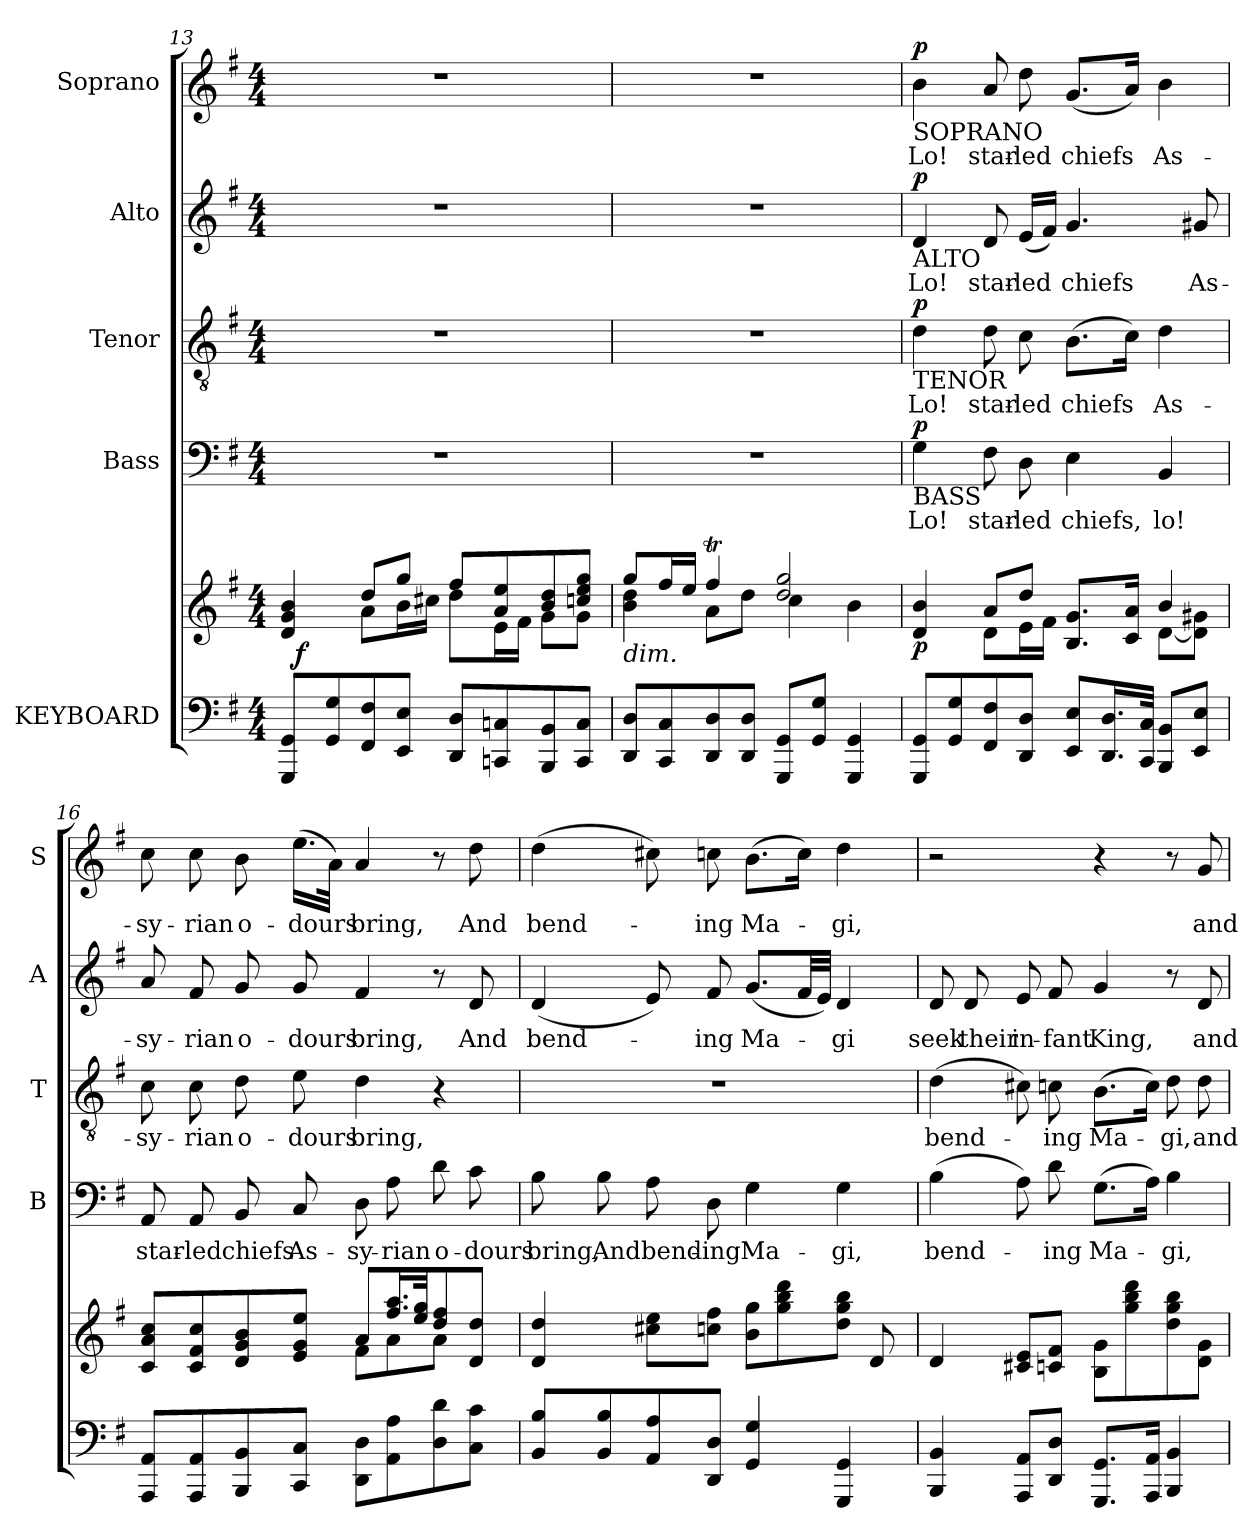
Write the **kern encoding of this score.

**kern	**kern	**dynam	**kern	**text	**dynam	**kern	**text	**dynam	**kern	**text	**dynam	**kern	**text	**dynam
*part5	*part5	*part5	*part4	*part4	*part4	*part3	*part3	*part3	*part2	*part2	*part2	*part1	*part1	*part1
*staff6	*staff5	*staff5/6	*staff4	*staff4	*staff4	*staff3	*staff3	*staff3	*staff2	*staff2	*staff2	*staff1	*staff1	*staff1
*I"KEYBOARD	*	*	*I"Bass	*	*	*I"Tenor	*	*	*I"Alto	*	*	*I"Soprano	*	*
*	*	*	*I'B	*	*	*I'T	*	*	*I'A	*	*	*I'S	*	*
*clefF4	*clefG2	*	*clefF4	*	*	*clefGv2	*	*	*clefG2	*	*	*clefG2	*	*
*k[f#]	*k[f#]	*	*k[f#]	*	*	*k[f#]	*	*	*k[f#]	*	*	*k[f#]	*	*
*G:	*G:	*	*G:	*	*	*G:	*	*	*G:	*	*	*G:	*	*
*M4/4	*M4/4	*	*M4/4	*	*	*M4/4	*	*	*M4/4	*	*	*M4/4	*	*
=13	=13	=13	=13	=13	=13	=13	=13	=13	=13	=13	=13	=13	=13	=13
*	*^	*	*	*	*	*	*	*	*	*	*	*	*	*
*	*	*^	*	*	*	*	*	*	*	*	*	*	*	*	*
8GGG/ 8GG/L	4d/ 4g/ 4b/	4ryy	32ryy	.	1r	.	.	1r	.	.	1r	.	.	1r	.	.
!	!	!	!	!LO:DY:b	!	!	!	!	!	!	!	!	!	!	!	!
.	.	.	2ryy	f	.	.	.	.	.	.	.	.	.	.	.	.
8GG/ 8G/	.	.	.	.	.	.	.	.	.	.	.	.	.	.	.	.
8FF#/ 8F#/	8dd/L	8a\L	.	.	.	.	.	.	.	.	.	.	.	.	.	.
8EE/ 8E/J	8gg/J	16b\L	.	.	.	.	.	.	.	.	.	.	.	.	.	.
.	.	16cc#X\JJ	.	.	.	.	.	.	.	.	.	.	.	.	.	.
8DD/ 8D/L	8ff#/L	8dd\L	.	.	.	.	.	.	.	.	.	.	.	.	.	.
.	.	.	4...ryy	.	.	.	.	.	.	.	.	.	.	.	.	.
8CCn/ 8Cn/	8a/ 8ee/	16e\L	.	.	.	.	.	.	.	.	.	.	.	.	.	.
.	.	16f#\JJ	.	.	.	.	.	.	.	.	.	.	.	.	.	.
8BBB/ 8BB/	8b/ 8dd/	8g\L	.	.	.	.	.	.	.	.	.	.	.	.	.	.
8CC/ 8C/J	8ccn/ 8ee/ 8gg/J	8g\J	.	.	.	.	.	.	.	.	.	.	.	.	.	.
=14	=14	=14	=14	=14	=14	=14	=14	=14	=14	=14	=14	=14	=14	=14	=14	=14
!	!LO:TX:b:i:t=dim.	!	!	!	!	!	!	!	!	!	!	!	!	!	!	!
*	*	*v	*v	*	*	*	*	*	*	*	*	*	*	*	*	*
8DD/ 8D/L	8gg/L	4b\ 4dd\	.	1r	.	.	1r	.	.	1r	.	.	1r	.	.
8CC/ 8C/	16ff#/L	.	.	.	.	.	.	.	.	.	.	.	.	.	.
.	16ee/JJ	.	.	.	.	.	.	.	.	.	.	.	.	.	.
8DD/ 8D/	4ff#t/	8a\L	.	.	.	.	.	.	.	.	.	.	.	.	.
8DD/ 8D/J	.	8dd\J	.	.	.	.	.	.	.	.	.	.	.	.	.
8GGG/ 8GG/L	2dd/ 2gg/	4cc\	.	.	.	.	.	.	.	.	.	.	.	.	.
8GG/ 8G/J	.	.	.	.	.	.	.	.	.	.	.	.	.	.	.
4GGG/ 4GG/	.	4b\	.	.	.	.	.	.	.	.	.	.	.	.	.
!!LO:PB:g=z
=15	=15	=15	=15	=15	=15	=15	=15	=15	=15	=15	=15	=15	=15	=15	=15
!	!	!	!	!	!	!	!	!	!	!	!	!	!LO:TX:b:t=SOPRANO	!	!
!	!	!	!	!	!	!	!	!	!	!LO:TX:b:t=ALTO	!	!	!	!	!
!	!	!	!	!	!	!	!LO:TX:b:t=TENOR	!	!	!	!	!	!	!	!
!	!	!	!	!LO:TX:b:t=BASS	!	!	!	!	!	!	!	!	!	!	!
!	!	!	!LO:DY:b	!	!	!LO:DY:a	!	!	!LO:DY:a	!	!	!LO:DY:a	!	!	!LO:DY:a
8GGG/ 8GG/L	4d/ 4b/	4ryy	p	4G\	Lo!	p	4d\	Lo!	p	4d/	Lo!	p	4b\	Lo!	p
8GG/ 8G/	.	.	.	.	.	.	.	.	.	.	.	.	.	.	.
8FF#/ 8F#/	8a/L	8d\L	.	8F#\	star-	.	8d\	star-	.	8d/	star-	.	8a/	star-	.
8DD/ 8D/J	8dd/J	16e\L	.	8D\	-led	.	8c\	-led	.	(16e/LL	-led	.	8dd\	-led	.
.	.	16f#\JJ	.	.	.	.	.	.	.	16f#/JJ)	.	.	.	.	.
8EE/ 8E/L	8.B/ 8.g/L	4ryy	.	4E\	chiefs,	.	(8.B\L	chiefs	.	4.g/	chiefs	.	(8.g/L	chiefs	.
16.DD/ 16.D/L	.	.	.	.	.	.	.	.	.	.	.	.	.	.	.
.	16c/ 16a/Jk	.	.	.	.	.	16c\Jk)	.	.	.	.	.	16a/Jk)	.	.
32CC/ 32C/JJk	.	.	.	.	.	.	.	.	.	.	.	.	.	.	.
8BBB/ 8BB/L	4b/	[<8d\L	.	4BB/	lo!	.	4d\	As-	.	.	.	.	4b\	As-	.
8EE/ 8E/J	.	8d\] 8g#X\J	.	.	.	.	.	.	.	8g#X/	As-	.	.	.	.
=16	=16	=16	=16	=16	=16	=16	=16	=16	=16	=16	=16	=16	=16	=16	=16
8AAA/ 8AA/L	8c/ 8a/ 8cc/L	2ryy	.	8AA/	star-	.	8c\	-sy-	.	8a/	-sy-	.	8cc\	-sy-	.
8AAA/ 8AA/	8c/ 8f#/ 8cc/	.	.	8AA/	-led	.	8c\	-rian	.	8f#/	-rian	.	8cc\	-rian	.
8BBB/ 8BB/	8d/ 8g/ 8b/	.	.	8BB/	chiefs	.	8d\	o-	.	8g/	o-	.	8b\	o-	.
8CC/ 8C/J	8e/ 8g/ 8ee/J	.	.	8C/	As-	.	8e\	-dours	.	8g/	-dours	.	(16.ee\LL	-dours	.
.	.	.	.	.	.	.	.	.	.	.	.	.	32a\JJk)	.	.
8DD\ 8D\L	8a/L	8f#\L	.	8D\	-sy-	.	4d\	bring,	.	4f#/	bring,	.	4a/	bring,	.
8AA\ 8A\	16.ff#/ 16.aa/L	8a\	.	8A\	-rian	.	.	.	.	.	.	.	.	.	.
.	32ee/ 32gg/Jk	.	.	.	.	.	.	.	.	.	.	.	.	.	.
8D\ 8d\	8dd/ 8ff#/	8a\J	.	8d\	o-	.	4r	.	.	8r	.	.	8r	.	.
8C\ 8c\J	8d/ 8dd/J	8ryy	.	8c\	-dours	.	.	.	.	8d/	And	.	8dd\	And	.
*	*v	*v	*	*	*	*	*	*	*	*	*	*	*	*	*
!!LO:LB:g=z
=17	=17	=17	=17	=17	=17	=17	=17	=17	=17	=17	=17	=17	=17	=17
8BB/ 8B/L	4d/ 4dd/	.	8B\	bring,	.	1r	.	.	(4d/	bend-	.	(4dd\	bend-	.
8BB/ 8B/	.	.	8B\	And	.	.	.	.	.	.	.	.	.	.
8AA/ 8A/	8cc#X\ 8ee\L	.	8A\	bend-	.	.	.	.	8e/)	.	.	8cc#X\)	.	.
8DD/ 8D/J	8ccn\ 8ff#\J	.	8D\	-ing	.	.	.	.	8f#/	-ing	.	8ccn\	-ing	.
4GG/ 4G/	8b\ 8gg\L	.	4G\	Ma-	.	.	.	.	(8.g/L	Ma-	.	(8.b\L	Ma-	.
.	8gg\ 8bb\ 8ddd\	.	.	.	.	.	.	.	.	.	.	.	.	.
.	.	.	.	.	.	.	.	.	32f#/LL	.	.	16cc\Jk)	.	.
.	.	.	.	.	.	.	.	.	32e/JJJ)	.	.	.	.	.
4GGG/ 4GG/	8dd\ 8gg\ 8bb\J	.	4G\	-gi,	.	.	.	.	4d/	-gi	.	4dd\	-gi,	.
.	8d/	.	.	.	.	.	.	.	.	.	.	.	.	.
=18	=18	=18	=18	=18	=18	=18	=18	=18	=18	=18	=18	=18	=18	=18
4BBB/ 4BB/	4d/	.	(4B\	bend-	.	(4d\	bend-	.	8d/	seek	.	2r	.	.
.	.	.	.	.	.	.	.	.	8d/	their	.	.	.	.
8AAA/ 8AA/L	8c#X/ 8e/L	.	8A\)	.	.	8c#X\)	.	.	8e/	in-	.	.	.	.
8DD/ 8D/J	8cn/ 8f#/J	.	8d\	-ing	.	8cn\	-ing	.	8f#/	-fant	.	.	.	.
8.GGG/ 8.GG/L	8B\ 8g\L	.	(8.G\L	Ma-	.	(8.B\L	Ma-	.	4g/	King,	.	4r	.	.
.	8gg\ 8bb\ 8ddd\	.	.	.	.	.	.	.	.	.	.	.	.	.
16AAA/ 16AA/Jk	.	.	16A\Jk)	.	.	16c\Jk)	.	.	.	.	.	.	.	.
4BBB/ 4BB/	8dd\ 8gg\ 8bb\	.	4B\	-gi,	.	8d\	-gi,	.	8r	.	.	8r	.	.
.	8d\ 8g\J	.	.	.	.	8d\	and	.	8d/	and	.	8g/	and	.
=	=	=	=	=	=	=	=	=	=	=	=	=	=	=
*-	*-	*-	*-	*-	*-	*-	*-	*-	*-	*-	*-	*-	*-	*-
